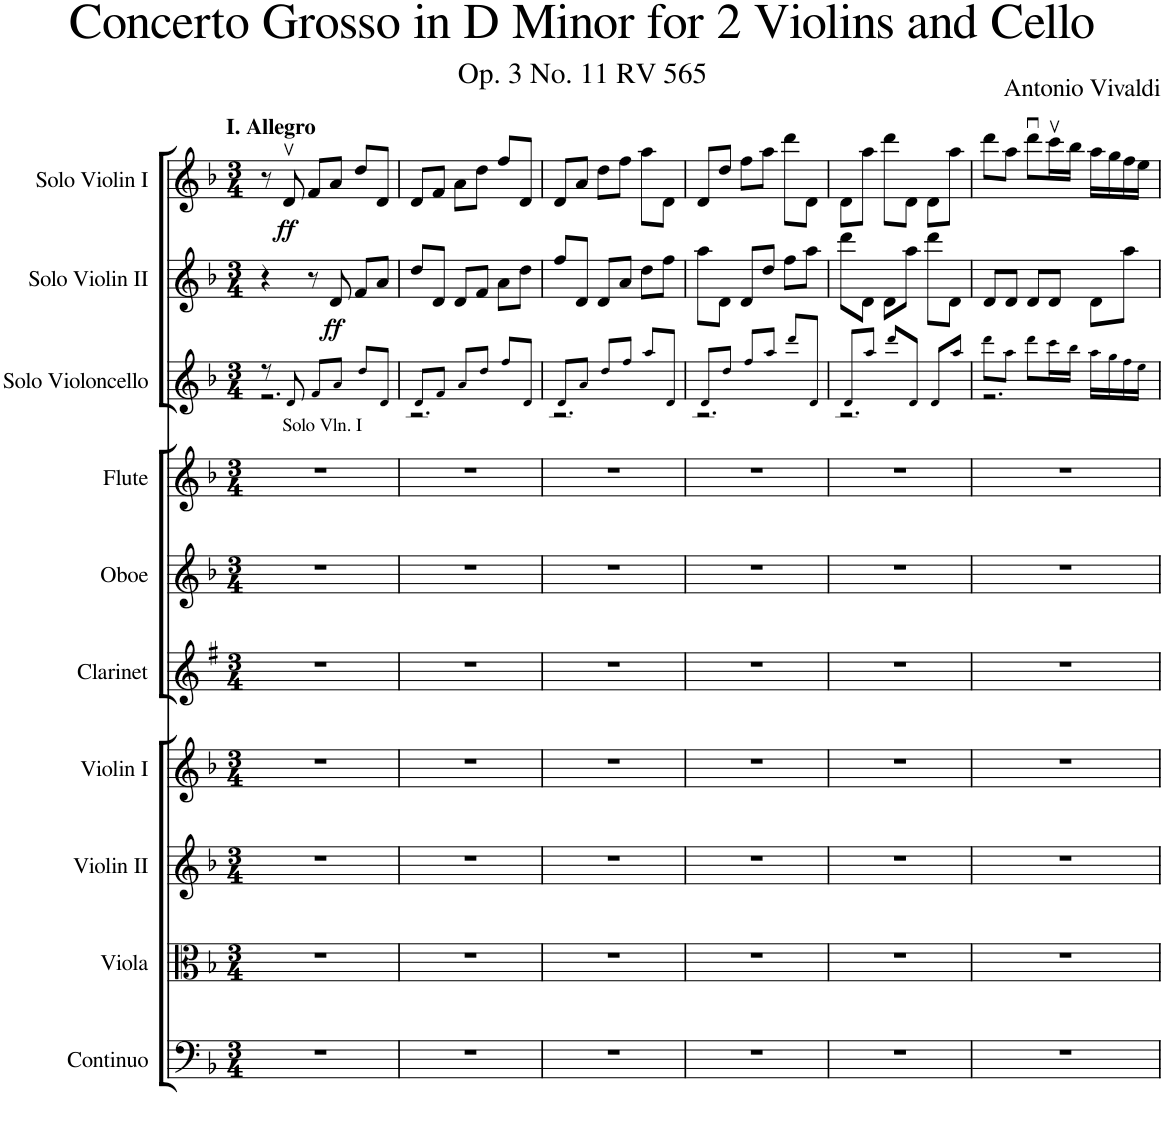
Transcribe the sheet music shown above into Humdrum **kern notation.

**kern	**kern	**kern	**kern	**kern	**kern	**kern	**kern	**kern	**dynam	**kern	**dynam
*part10	*part9	*part8	*part7	*part6	*part5	*part4	*part3	*part2	*part2	*part1	*part1
*staff10	*staff9	*staff8	*staff7	*staff6	*staff5	*staff4	*staff3	*staff2	*staff2	*staff1	*staff1
*I"Continuo	*I"Viola	*I"Violin II	*I"Violin I	*I"Clarinet	*I"Oboe	*I"Flute	*I"Solo Violoncello	*I"Solo Violin II	*	*I"Solo Violin I	*
*I'Cont.	*I'Vla.	*I'Vln. II	*I'Vln. I	*I'Cl.	*I'Ob.	*I'Fl.	*I'S. Vc.	*I'S. Vln. II	*	*I'S. Vln. I	*
*clefF4	*clefC3	*clefG2	*clefG2	*clefG2	*clefG2	*clefG2	*clefG2	*clefG2	*	*clefG2	*
*	*	*	*	*Trd1c2	*	*	*	*	*	*	*
*k[b-]	*k[b-]	*k[b-]	*k[b-]	*k[f#]	*k[b-]	*k[b-]	*k[b-]	*k[b-]	*	*k[b-]	*
*M3/4	*M3/4	*M3/4	*M3/4	*M3/4	*M3/4	*M3/4	*M3/4	*M3/4	*	*M3/4	*
=1	=1	=1	=1	=1	=1	=1	=1	=1	=1	=1	=1
*	*	*	*	*	*	*	*^	*	*	*	*
!	!	!	!	!	!	!	!	!	!	!	!LO:TX:a:B:t=I. Allegro	!
2.r	2.r	2.r	2.r	2.r	2.r	2.r	8r	2.r	4r	.	8r	.
!	!	!	!	!	!	!	!LO:TX:b:t=Solo Vln. I	!	!	!	!	!
!	!	!	!	!	!	!	!	!	!	!	!	!LO:DY:b
.	.	.	.	.	.	.	8d/	.	.	.	8dv/	ff
.	.	.	.	.	.	.	8f/L	.	8r	.	8f/L	.
!	!	!	!	!	!	!	!	!	!	!LO:DY:b	!	!
.	.	.	.	.	.	.	8a/J	.	8d/	ff	8a/J	.
.	.	.	.	.	.	.	8dd/L	.	8f/L	.	8dd/L	.
.	.	.	.	.	.	.	8d/J	.	8a/J	.	8d/J	.
=2	=2	=2	=2	=2	=2	=2	=2	=2	=2	=2	=2	=2
2.r	2.r	2.r	2.r	2.r	2.r	2.r	8d/L	2.r	8dd/L	.	8d/L	.
.	.	.	.	.	.	.	8f/J	.	8d/J	.	8f/J	.
.	.	.	.	.	.	.	8a/L	.	8d/L	.	8a\L	.
.	.	.	.	.	.	.	8dd/J	.	8f/J	.	8dd\J	.
.	.	.	.	.	.	.	8ff/L	.	8a\L	.	8ff/L	.
.	.	.	.	.	.	.	8d/J	.	8dd\J	.	8d/J	.
=3	=3	=3	=3	=3	=3	=3	=3	=3	=3	=3	=3	=3
2.r	2.r	2.r	2.r	2.r	2.r	2.r	8d/L	2.r	8ff/L	.	8d/L	.
.	.	.	.	.	.	.	8a/J	.	8d/J	.	8a/J	.
.	.	.	.	.	.	.	8dd/L	.	8d/L	.	8dd\L	.
.	.	.	.	.	.	.	8ff/J	.	8a/J	.	8ff\J	.
.	.	.	.	.	.	.	8aa/L	.	8dd\L	.	8aa\L	.
.	.	.	.	.	.	.	8d/J	.	8ff\J	.	8d\J	.
=4	=4	=4	=4	=4	=4	=4	=4	=4	=4	=4	=4	=4
2.r	2.r	2.r	2.r	2.r	2.r	2.r	8d/L	2.r	8aa\L	.	8d/L	.
.	.	.	.	.	.	.	8dd/J	.	8d\J	.	8dd/J	.
.	.	.	.	.	.	.	8ff/L	.	8d/L	.	8ff\L	.
.	.	.	.	.	.	.	8aa/J	.	8dd/J	.	8aa\J	.
.	.	.	.	.	.	.	8ddd/L	.	8ff\L	.	8ddd\L	.
.	.	.	.	.	.	.	8d/J	.	8aa\J	.	8d\J	.
=5	=5	=5	=5	=5	=5	=5	=5	=5	=5	=5	=5	=5
2.r	2.r	2.r	2.r	2.r	2.r	2.r	8d/L	2.r	8ddd\L	.	8d\L	.
.	.	.	.	.	.	.	8aa/J	.	8d\J	.	8aa\J	.
.	.	.	.	.	.	.	8ddd/L	.	8d\L	.	8ddd\L	.
.	.	.	.	.	.	.	8d/J	.	8aa\J	.	8d\J	.
.	.	.	.	.	.	.	8d/L	.	8ddd\L	.	8d\L	.
.	.	.	.	.	.	.	8aa/J	.	8d\J	.	8aa\J	.
=6	=6	=6	=6	=6	=6	=6	=6	=6	=6	=6	=6	=6
2.r	2.r	2.r	2.r	2.r	2.r	2.r	8ddd\L	2.r	8d/L	.	8ddd\L	.
.	.	.	.	.	.	.	8aa\J	.	8d/J	.	8aa\J	.
.	.	.	.	.	.	.	8ddd\L	.	8d/L	.	8dddu\L	.
.	.	.	.	.	.	.	16ccc\L	.	8d/J	.	16cccv\L	.
.	.	.	.	.	.	.	16bb-\JJ	.	.	.	16bb-\JJ	.
.	.	.	.	.	.	.	16aa\LL	.	8d\L	.	16aa\LL	.
.	.	.	.	.	.	.	16gg\	.	.	.	16gg\	.
.	.	.	.	.	.	.	16ff\	.	8aa\J	.	16ff\	.
.	.	.	.	.	.	.	16ee\JJ	.	.	.	16ee\JJ	.
*	*	*	*	*	*	*	*v	*v	*	*	*	*
=	=	=	=	=	=	=	=	=	=	=	=
*-	*-	*-	*-	*-	*-	*-	*-	*-	*-	*-	*-
